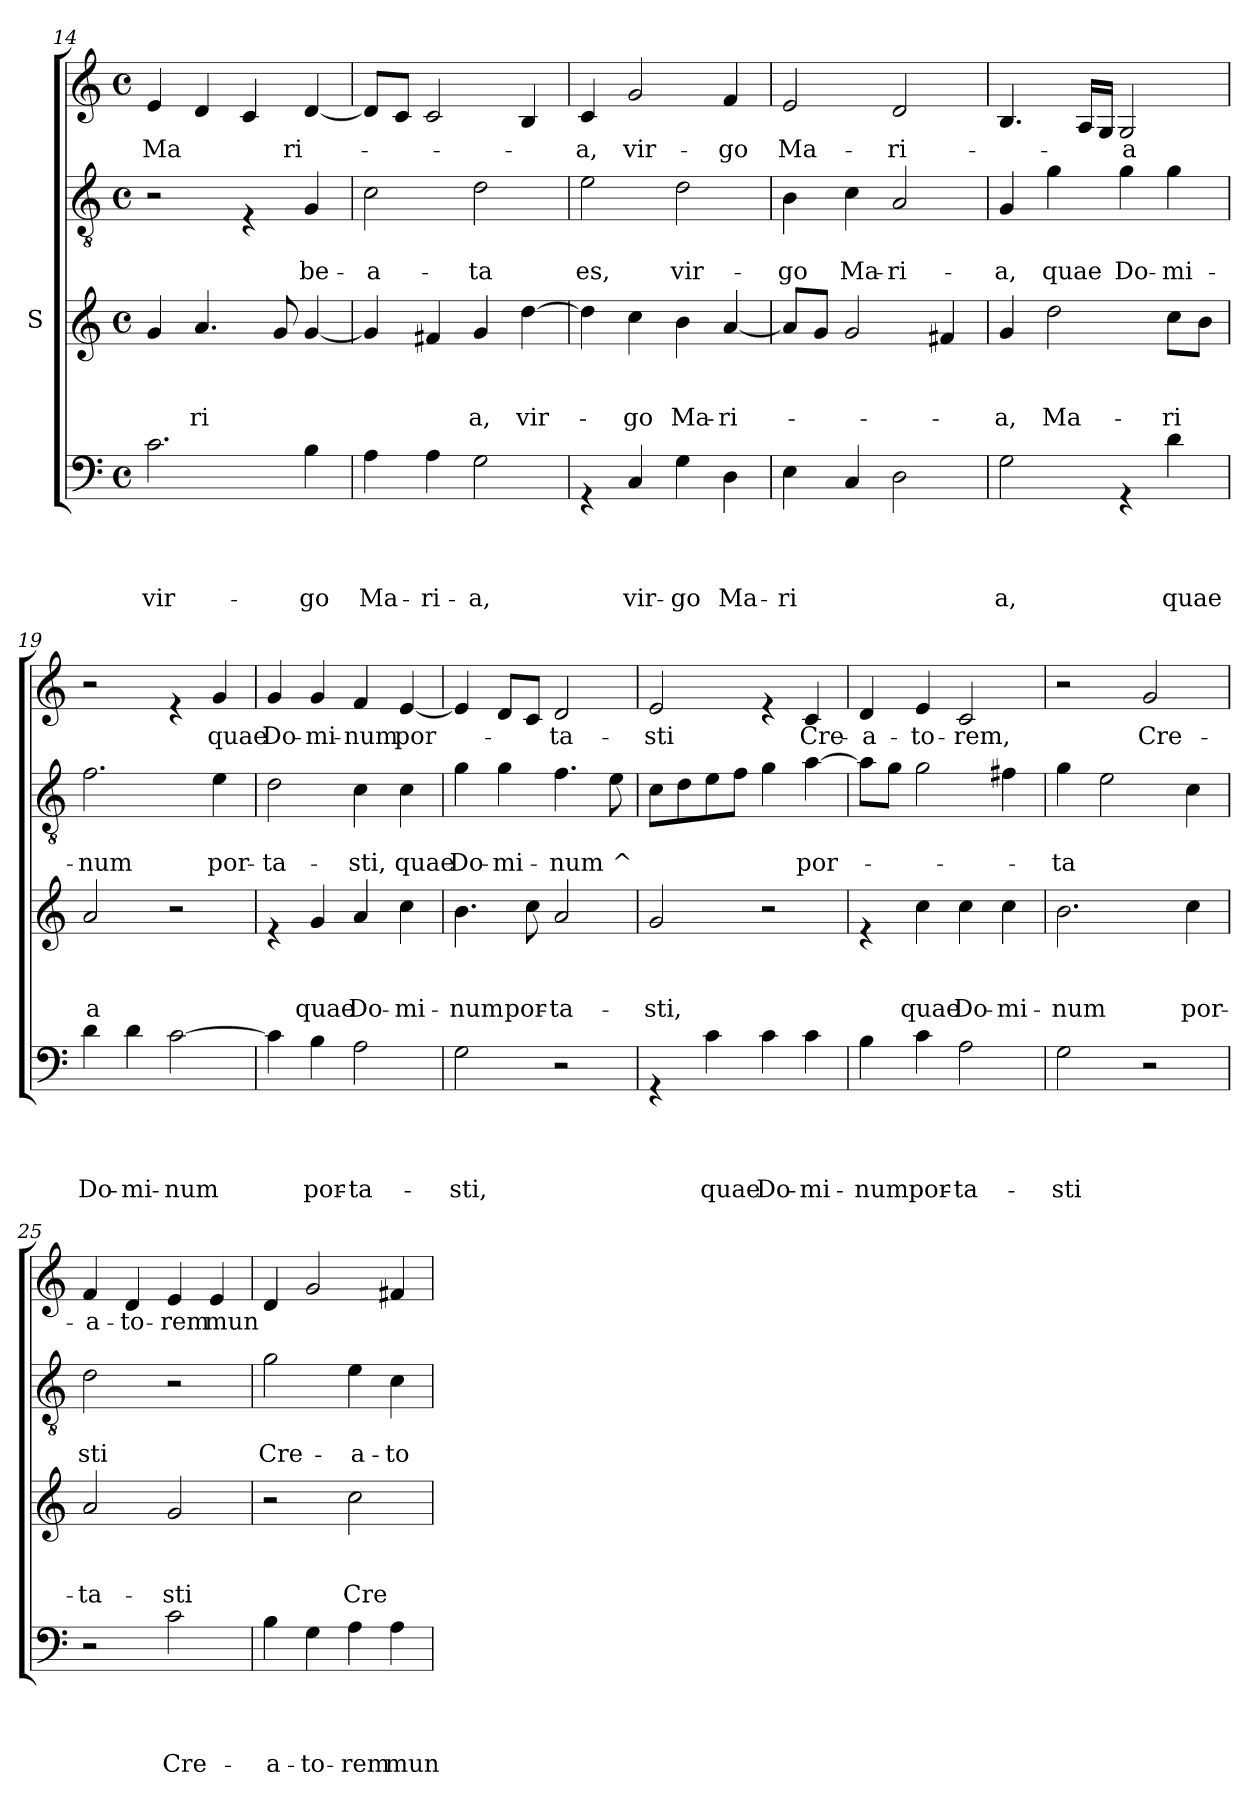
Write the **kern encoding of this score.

**kern	**text	**text	**text	**text	**kern	**text	**text	**text	**kern	**text	**text	**kern	**text
*part4	*part4	*part4	*part4	*part4	*part3	*part3	*part3	*part3	*part2	*part2	*part2	*part1	*part1
*staff4	*staff4	*staff4	*staff4	*staff4	*staff3	*staff3	*staff3	*staff3	*staff2	*staff2	*staff2	*staff1	*staff1
*	*	*	*	*	*I"S	*	*	*	*	*	*	*	*
*clefF4	*	*	*	*	*clefG2	*	*	*	*clefGv2	*	*	*clefG2	*
*k[]	*	*	*	*	*k[]	*	*	*	*k[]	*	*	*k[]	*
*C:	*	*	*	*	*C:	*	*	*	*C:	*	*	*C:	*
*M4/4	*	*	*	*	*M4/4	*	*	*	*M4/4	*	*	*M4/4	*
*met(c)	*	*	*	*	*met(c)	*	*	*	*met(c)	*	*	*met(c)	*
=14	=14	=14	=14	=14	=14	=14	=14	=14	=14	=14	=14	=14	=14
!	!	!	!	!LO:LY:b	!	!	!	!	!	!	!	!	!LO:LY:b
2.c\	.	.	.	vir-	4g/	.	.	.	2r	.	.	4e/	Ma
!	!	!	!	!	!	!	!	!LO:LY:b	!	!	!	!	!
.	.	.	.	.	4.a/	.	.	ri	.	.	.	4d/	.
.	.	.	.	.	.	.	.	.	4rE	.	.	4c/	.
.	.	.	.	.	8g/	.	.	.	.	.	.	.	.
!	!	!	!	!LO:LY:b	!	!	!	!	!	!	!LO:LY:b	!	!LO:LY:b
4B\	.	.	.	-go	[<4g/	.	.	.	4G/	.	be-	[<4d/	ri-
=15	=15	=15	=15	=15	=15	=15	=15	=15	=15	=15	=15	=15	=15
!	!	!	!	!LO:LY:b	!	!	!	!	!	!	!LO:LY:b	!	!
4A\	.	.	.	Ma-	4g/]	.	.	.	2c\	.	-a-	8d/L]	.
.	.	.	.	.	.	.	.	.	.	.	.	8c/J	.
!	!	!	!	!LO:LY:b	!	!	!	!	!	!	!	!	!
4A\	.	.	.	-ri-	4f#X/	.	.	.	.	.	.	2c/	.
!	!	!	!	!LO:LY:b	!	!	!	!LO:LY:b	!	!	!LO:LY:b	!	!
2G\	.	.	.	-a,	4g/	.	.	a,	2d\	.	-ta	.	.
!	!	!	!	!	!	!	!	!LO:LY:b	!	!	!	!	!
.	.	.	.	.	[>4dd\	.	.	vir-	.	.	.	4B/	.
=16	=16	=16	=16	=16	=16	=16	=16	=16	=16	=16	=16	=16	=16
!	!	!	!	!	!	!	!	!	!	!	!LO:LY:b	!	!LO:LY:b
4rGG	.	.	.	.	4dd\]	.	.	.	2e\	.	es,	4c/	-a,
!	!	!	!	!LO:LY:b	!	!	!	!LO:LY:b	!	!	!	!	!LO:LY:b
4C/	.	.	.	vir-	4cc\	.	.	-go	.	.	.	2g/	vir-
!	!	!	!	!LO:LY:b	!	!	!	!LO:LY:b	!	!	!LO:LY:b	!	!
4G\	.	.	.	-go	4b\	.	.	Ma-	2d\	.	vir-	.	.
!	!	!	!	!LO:LY:b	!	!	!	!LO:LY:b	!	!	!	!	!LO:LY:b
4D\	.	.	.	Ma-	[<4a/	.	.	-ri-	.	.	.	4f/	-go
=17	=17	=17	=17	=17	=17	=17	=17	=17	=17	=17	=17	=17	=17
!	!	!	!	!LO:LY:b	!	!	!	!	!	!	!LO:LY:b	!	!LO:LY:b
4E\	.	.	.	-ri	8a/L]	.	.	.	4B\	.	-go	2e/	Ma-
.	.	.	.	.	8g/J	.	.	.	.	.	.	.	.
!	!	!	!	!	!	!	!	!	!	!	!LO:LY:b	!	!
4C/	.	.	.	.	2g/	.	.	.	4c\	.	Ma-	.	.
!	!	!	!	!	!	!	!	!	!	!	!LO:LY:b	!	!LO:LY:b
2D\	.	.	.	.	.	.	.	.	2A/	.	-ri-	2d/	-ri-
.	.	.	.	.	4f#X/	.	.	.	.	.	.	.	.
!!LO:LB:g=z
=18	=18	=18	=18	=18	=18	=18	=18	=18	=18	=18	=18	=18	=18
!	!	!	!	!LO:LY:b	!	!	!	!LO:LY:b	!	!	!LO:LY:b	!	!
2G\	.	.	.	a,	4g/	.	.	-a,	4G/	.	-a,	4.B/	.
!	!	!	!	!	!	!	!	!LO:LY:b	!	!	!LO:LY:b	!	!
.	.	.	.	.	2dd\	.	.	Ma-	4g\	.	quae	.	.
.	.	.	.	.	.	.	.	.	.	.	.	16A/LL	.
.	.	.	.	.	.	.	.	.	.	.	.	16G/JJ	.
!	!	!	!	!	!	!	!	!	!	!	!LO:LY:b	!	!LO:LY:b
4rGG	.	.	.	.	.	.	.	.	4g\	.	Do-	2G/	-a
!	!	!	!	!LO:LY:b	!	!	!	!LO:LY:b	!	!	!LO:LY:b	!	!
4d\	.	.	.	quae	8cc\L	.	.	-ri	4g\	.	-mi-	.	.
.	.	.	.	.	8b\J	.	.	.	.	.	.	.	.
=19	=19	=19	=19	=19	=19	=19	=19	=19	=19	=19	=19	=19	=19
!	!	!	!	!LO:LY:b	!	!	!	!LO:LY:b	!	!	!LO:LY:b	!	!
4d\	.	.	.	Do-	2a/	.	.	a	2.f\	.	-num	2r	.
!	!	!	!	!LO:LY:b	!	!	!	!	!	!	!	!	!
4d\	.	.	.	-mi-	.	.	.	.	.	.	.	.	.
!	!	!	!	!LO:LY:b	!	!	!	!	!	!	!	!	!
[>2c\	.	.	.	-num	2r	.	.	.	.	.	.	4re	.
!	!	!	!	!	!	!	!	!	!	!	!LO:LY:b	!	!LO:LY:b
.	.	.	.	.	.	.	.	.	4e\	.	por-	4g/	quae
=20	=20	=20	=20	=20	=20	=20	=20	=20	=20	=20	=20	=20	=20
!	!	!	!	!	!	!	!	!	!	!	!LO:LY:b	!	!LO:LY:b
4c\]	.	.	.	.	4re	.	.	.	2d\	.	-ta-	4g/	Do-
!	!	!	!	!LO:LY:b	!	!	!	!LO:LY:b	!	!	!	!	!LO:LY:b
4B\	.	.	.	por-	4g/	.	.	quae	.	.	.	4g/	-mi-
!	!	!	!	!LO:LY:b	!	!	!	!LO:LY:b	!	!	!LO:LY:b	!	!LO:LY:b
2A\	.	.	.	-ta-	4a/	.	.	Do-	4c\	.	-sti,	4f/	-num
!	!	!	!	!	!	!	!	!LO:LY:b	!	!	!LO:LY:b	!	!LO:LY:b
.	.	.	.	.	4cc\	.	.	-mi-	4c\	.	quae	[<4e/	por-
=21	=21	=21	=21	=21	=21	=21	=21	=21	=21	=21	=21	=21	=21
!	!	!	!	!LO:LY:b	!	!	!	!LO:LY:b	!	!	!LO:LY:b	!	!
2G\	.	.	.	-sti,	4.b\	.	.	-num	4g\	.	Do-	4e/]	.
!	!	!	!	!	!	!	!	!	!	!	!LO:LY:b	!	!
.	.	.	.	.	.	.	.	.	4g\	.	-mi-	8d/L	.
!	!	!	!	!	!	!	!	!LO:LY:b	!	!	!	!	!
.	.	.	.	.	8cc\	.	.	por-	.	.	.	8c/J	.
!	!	!	!	!	!	!	!	!LO:LY:b	!	!	!LO:LY:b	!	!LO:LY:b
2r	.	.	.	.	2a/	.	.	-ta-	4.f\	.	-num	2d/	-ta-
!	!	!	!	!	!	!	!	!	!	!	!LO:LY:b	!	!
.	.	.	.	.	.	.	.	.	8e\	.	^	.	.
=22	=22	=22	=22	=22	=22	=22	=22	=22	=22	=22	=22	=22	=22
!	!	!	!	!	!	!	!	!LO:LY:b	!	!	!	!	!LO:LY:b
4rGG	.	.	.	.	2g/	.	.	-sti,	8c\L	.	.	2e/	-sti
.	.	.	.	.	.	.	.	.	8d\	.	.	.	.
!	!	!	!	!LO:LY:b	!	!	!	!	!	!	!	!	!
4c\	.	.	.	quae	.	.	.	.	8e\	.	.	.	.
.	.	.	.	.	.	.	.	.	8f\J	.	.	.	.
!	!	!	!	!LO:LY:b	!	!	!	!	!	!	!	!	!
4c\	.	.	.	Do-	2r	.	.	.	4g\	.	.	4re	.
!	!	!	!	!LO:LY:b	!	!	!	!	!	!	!LO:LY:b	!	!LO:LY:b
4c\	.	.	.	-mi-	.	.	.	.	[>4a\	.	por-	4c/	Cre-
!!LO:PB:g=z
=23	=23	=23	=23	=23	=23	=23	=23	=23	=23	=23	=23	=23	=23
!	!	!	!	!LO:LY:b	!	!	!	!	!	!	!	!	!LO:LY:b
4B\	.	.	.	-num	4re	.	.	.	8a\L]	.	.	4d/	-a-
.	.	.	.	.	.	.	.	.	8g\J	.	.	.	.
!	!	!	!	!LO:LY:b	!	!	!	!LO:LY:b	!	!	!	!	!LO:LY:b
4c\	.	.	.	por-	4cc\	.	.	quae	2g\	.	.	4e/	-to-
!	!	!	!	!LO:LY:b	!	!	!	!LO:LY:b	!	!	!	!	!LO:LY:b
2A\	.	.	.	-ta-	4cc\	.	.	Do-	.	.	.	2c/	-rem,
!	!	!	!	!	!	!	!	!LO:LY:b	!	!	!	!	!
.	.	.	.	.	4cc\	.	.	-mi-	4f#X\	.	.	.	.
=24	=24	=24	=24	=24	=24	=24	=24	=24	=24	=24	=24	=24	=24
!	!	!	!	!LO:LY:b	!	!	!	!LO:LY:b	!	!	!LO:LY:b	!	!
2G\	.	.	.	-sti	2.b\	.	.	-num	4g\	.	-ta	2r	.
.	.	.	.	.	.	.	.	.	2e\	.	.	.	.
!	!	!	!	!	!	!	!	!	!	!	!	!	!LO:LY:b
2r	.	.	.	.	.	.	.	.	.	.	.	2g/	Cre-
!	!	!	!	!	!	!	!	!LO:LY:b	!	!	!	!	!
.	.	.	.	.	4cc\	.	.	por-	4c\	.	.	.	.
=25	=25	=25	=25	=25	=25	=25	=25	=25	=25	=25	=25	=25	=25
!	!	!	!	!	!	!	!	!LO:LY:b	!	!	!LO:LY:b	!	!LO:LY:b
2r	.	.	.	.	2a/	.	.	-ta-	2d\	.	sti	4f/	-a-
!	!	!	!	!	!	!	!	!	!	!	!	!	!LO:LY:b
.	.	.	.	.	.	.	.	.	.	.	.	4d/	-to-
!	!	!	!	!LO:LY:b	!	!	!	!LO:LY:b	!	!	!	!	!LO:LY:b
2c\	.	.	.	Cre-	2g/	.	.	-sti	2r	.	.	4e/	-rem
!	!	!	!	!	!	!	!	!	!	!	!	!	!LO:LY:b
.	.	.	.	.	.	.	.	.	.	.	.	4e/	mun
=26	=26	=26	=26	=26	=26	=26	=26	=26	=26	=26	=26	=26	=26
!	!	!	!	!LO:LY:b	!	!	!	!	!	!	!LO:LY:b	!	!
4B\	.	.	.	-a-	2r	.	.	.	2g\	.	Cre-	4d/	.
!	!	!	!	!LO:LY:b	!	!	!	!	!	!	!	!	!
4G\	.	.	.	-to-	.	.	.	.	.	.	.	2g/	.
!	!	!	!	!LO:LY:b	!	!	!	!LO:LY:b	!	!	!LO:LY:b	!	!
4A\	.	.	.	-rem	2cc\	.	.	Cre-	4e\	.	-a-	.	.
!	!	!	!	!LO:LY:b	!	!	!	!	!	!	!LO:LY:b	!	!
4A\	.	.	.	mun-	.	.	.	.	4c\	.	-to-	4f#X/	.
=	=	=	=	=	=	=	=	=	=	=	=	=	=
*-	*-	*-	*-	*-	*-	*-	*-	*-	*-	*-	*-	*-	*-
